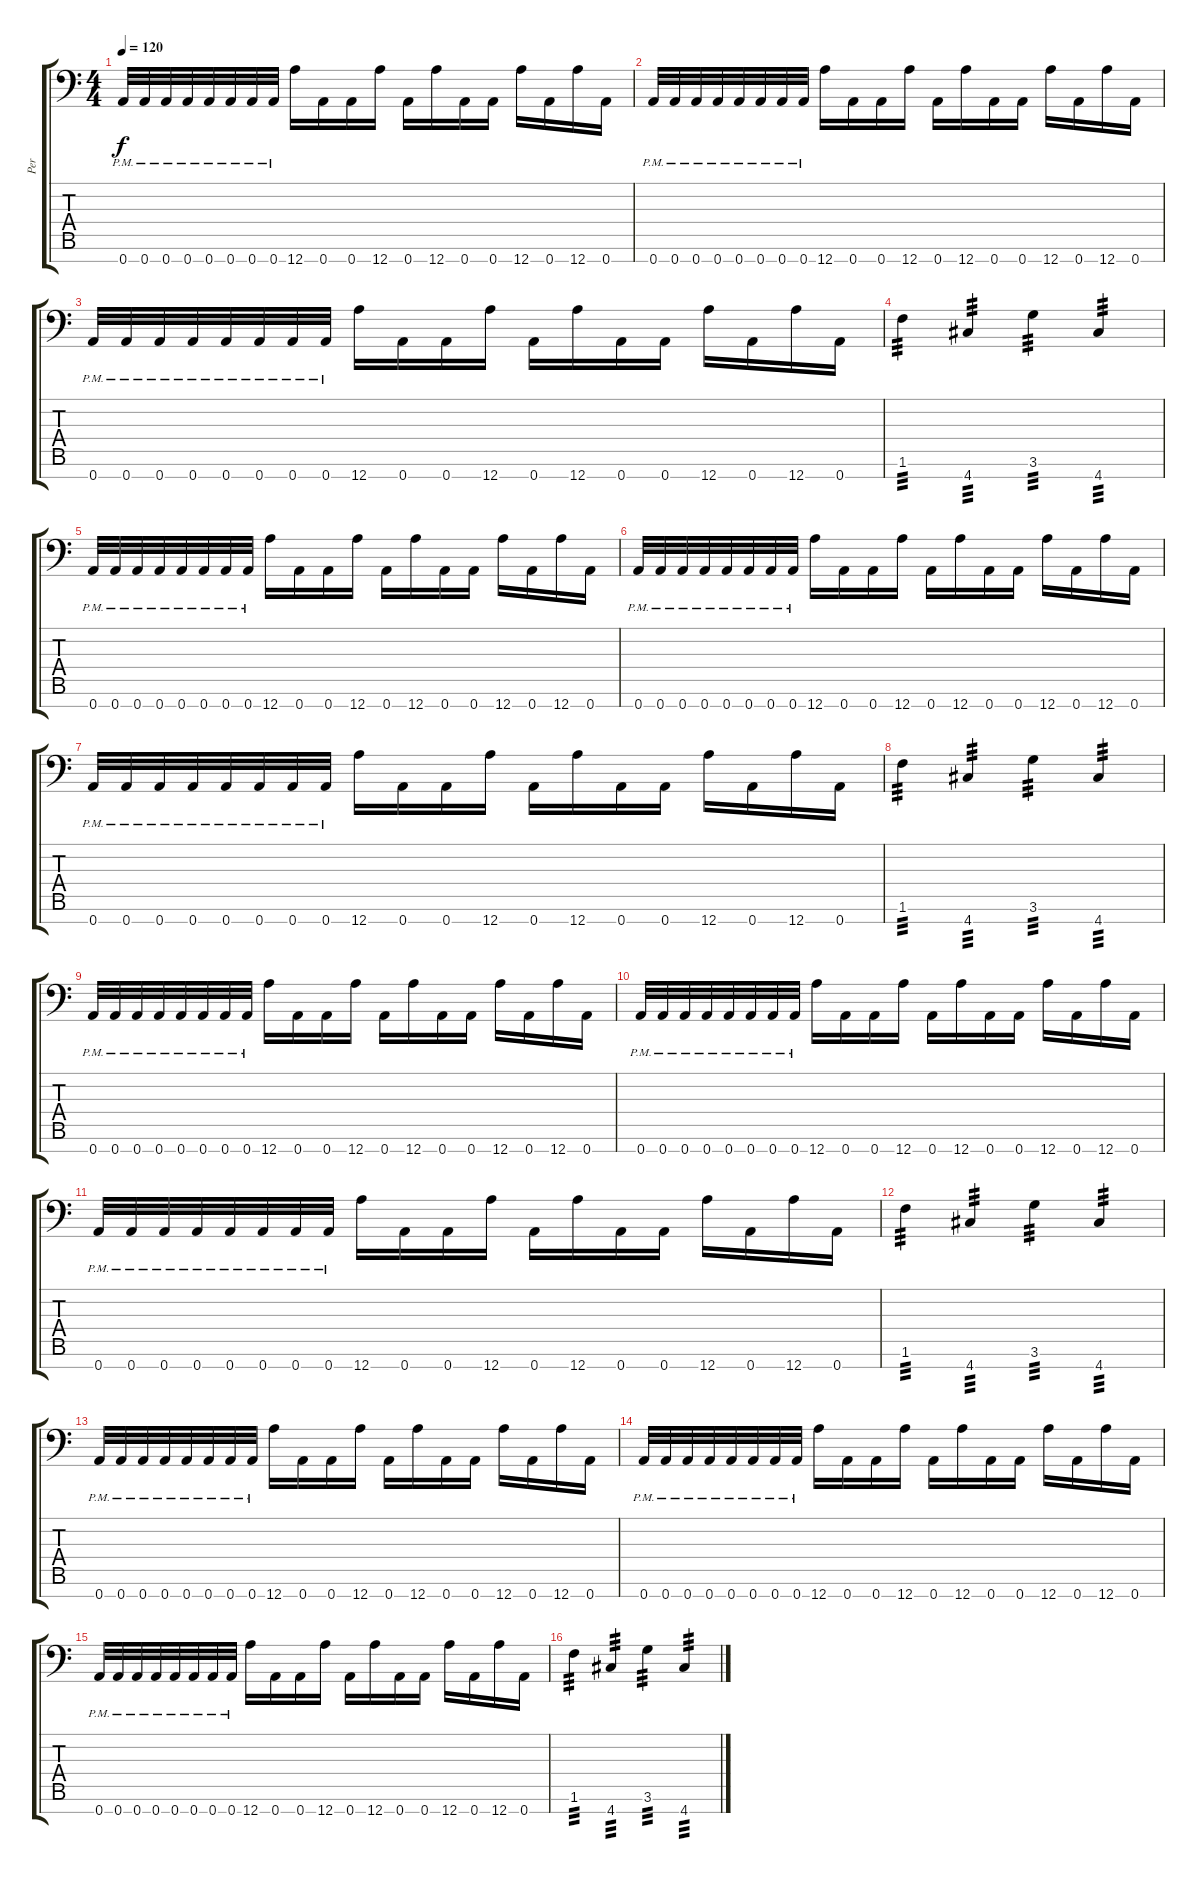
\track ("Per" "Per") {instrument distortionguitar}
\staff {score tabs}
\tuning (E4 B3 G3 D3 A2 E2 A1) {hide}
\ts (4 4)
\tempo 120
\clef f4
\ks c
0.7{pm}.32{dy f} 0.7{pm}.32 0.7{pm}.32 0.7{pm}.32 0.7{pm}.32 0.7{pm}.32 0.7{pm}.32 0.7{pm}.32 12.7.16 0.7.16 0.7.16 12.7.16 0.7.16 12.7.16 0.7.16 0.7.16 12.7.16 0.7.16 12.7.16 0.7.16 |
0.7{pm}.32 0.7{pm}.32 0.7{pm}.32 0.7{pm}.32 0.7{pm}.32 0.7{pm}.32 0.7{pm}.32 0.7{pm}.32 12.7.16 0.7.16 0.7.16 12.7.16 0.7.16 12.7.16 0.7.16 0.7.16 12.7.16 0.7.16 12.7.16 0.7.16 |
0.7{pm}.32 0.7{pm}.32 0.7{pm}.32 0.7{pm}.32 0.7{pm}.32 0.7{pm}.32 0.7{pm}.32 0.7{pm}.32 12.7.16 0.7.16 0.7.16 12.7.16 0.7.16 12.7.16 0.7.16 0.7.16 12.7.16 0.7.16 12.7.16 0.7.16 |
1.6.4{tp 3} 4.7.4{tp 3} 3.6.4{tp 3} 4.7.4{tp 3} |
0.7{pm}.32 0.7{pm}.32 0.7{pm}.32 0.7{pm}.32 0.7{pm}.32 0.7{pm}.32 0.7{pm}.32 0.7{pm}.32 12.7.16 0.7.16 0.7.16 12.7.16 0.7.16 12.7.16 0.7.16 0.7.16 12.7.16 0.7.16 12.7.16 0.7.16 |
0.7{pm}.32 0.7{pm}.32 0.7{pm}.32 0.7{pm}.32 0.7{pm}.32 0.7{pm}.32 0.7{pm}.32 0.7{pm}.32 12.7.16 0.7.16 0.7.16 12.7.16 0.7.16 12.7.16 0.7.16 0.7.16 12.7.16 0.7.16 12.7.16 0.7.16 |
0.7{pm}.32 0.7{pm}.32 0.7{pm}.32 0.7{pm}.32 0.7{pm}.32 0.7{pm}.32 0.7{pm}.32 0.7{pm}.32 12.7.16 0.7.16 0.7.16 12.7.16 0.7.16 12.7.16 0.7.16 0.7.16 12.7.16 0.7.16 12.7.16 0.7.16 |
1.6.4{tp 3} 4.7.4{tp 3} 3.6.4{tp 3} 4.7.4{tp 3} |
0.7{pm}.32 0.7{pm}.32 0.7{pm}.32 0.7{pm}.32 0.7{pm}.32 0.7{pm}.32 0.7{pm}.32 0.7{pm}.32 12.7.16 0.7.16 0.7.16 12.7.16 0.7.16 12.7.16 0.7.16 0.7.16 12.7.16 0.7.16 12.7.16 0.7.16 |
0.7{pm}.32 0.7{pm}.32 0.7{pm}.32 0.7{pm}.32 0.7{pm}.32 0.7{pm}.32 0.7{pm}.32 0.7{pm}.32 12.7.16 0.7.16 0.7.16 12.7.16 0.7.16 12.7.16 0.7.16 0.7.16 12.7.16 0.7.16 12.7.16 0.7.16 |
0.7{pm}.32 0.7{pm}.32 0.7{pm}.32 0.7{pm}.32 0.7{pm}.32 0.7{pm}.32 0.7{pm}.32 0.7{pm}.32 12.7.16 0.7.16 0.7.16 12.7.16 0.7.16 12.7.16 0.7.16 0.7.16 12.7.16 0.7.16 12.7.16 0.7.16 |
1.6.4{tp 3} 4.7.4{tp 3} 3.6.4{tp 3} 4.7.4{tp 3} |
0.7{pm}.32 0.7{pm}.32 0.7{pm}.32 0.7{pm}.32 0.7{pm}.32 0.7{pm}.32 0.7{pm}.32 0.7{pm}.32 12.7.16 0.7.16 0.7.16 12.7.16 0.7.16 12.7.16 0.7.16 0.7.16 12.7.16 0.7.16 12.7.16 0.7.16 |
0.7{pm}.32 0.7{pm}.32 0.7{pm}.32 0.7{pm}.32 0.7{pm}.32 0.7{pm}.32 0.7{pm}.32 0.7{pm}.32 12.7.16 0.7.16 0.7.16 12.7.16 0.7.16 12.7.16 0.7.16 0.7.16 12.7.16 0.7.16 12.7.16 0.7.16 |
0.7{pm}.32 0.7{pm}.32 0.7{pm}.32 0.7{pm}.32 0.7{pm}.32 0.7{pm}.32 0.7{pm}.32 0.7{pm}.32 12.7.16 0.7.16 0.7.16 12.7.16 0.7.16 12.7.16 0.7.16 0.7.16 12.7.16 0.7.16 12.7.16 0.7.16 |
1.6.4{tp 3} 4.7.4{tp 3} 3.6.4{tp 3} 4.7.4{tp 3}
